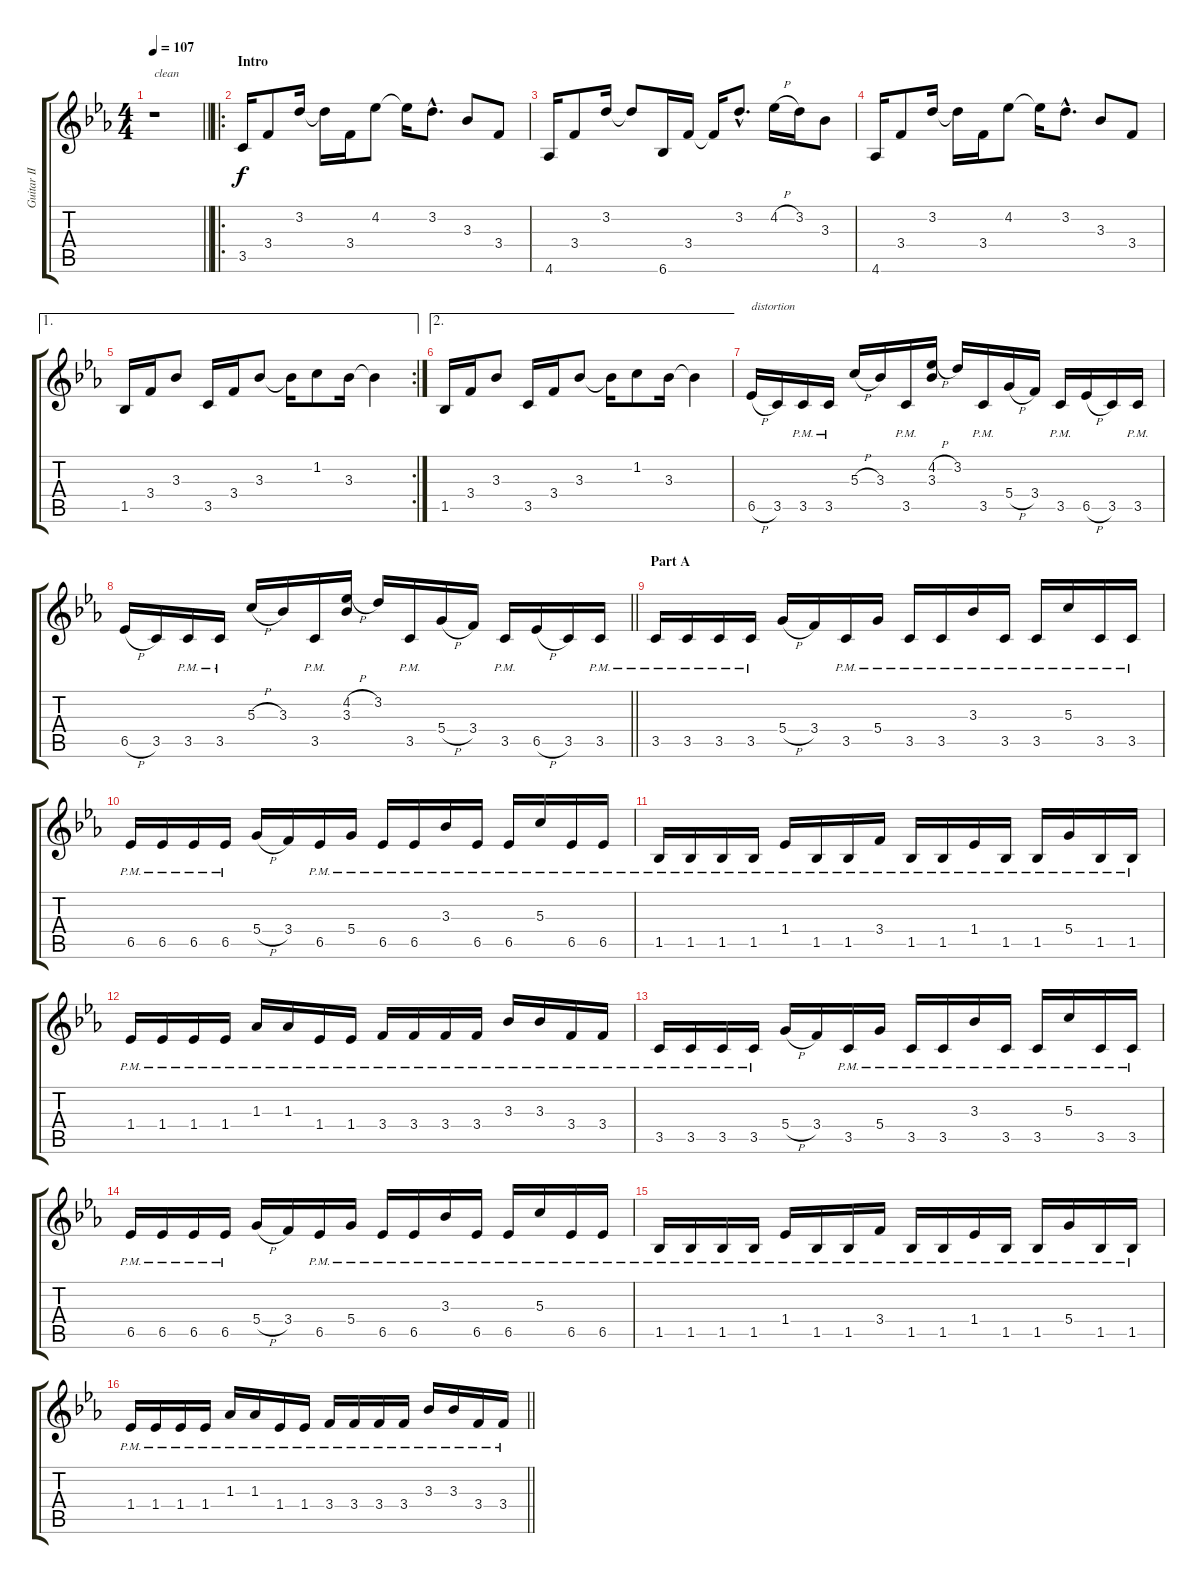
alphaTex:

\track ("Guitar II (Daita)" "Guitar II ") {instrument distortionguitar}
\staff {score tabs}
\tuning (E4 B3 G3 D3 A2 E2) {hide}
\ts (4 4)
\tempo 107
\clef g2
\barLineRight lightlight
\ks eb
r.1{txt "clean" dy f instrument electricguitarclean} |
\ro
\section ("" "Intro")
3.5.16 3.4.8 3.2.16 3.2{t}.16 3.4.16 4.2.8 4.2{t}.16 3.2{hac}.8{d} 3.3.8 3.4.8 |
4.6.16 3.4.8 3.2.16 3.2{t}.8 6.6.16 3.4.16 3.4{t}.16 3.2{hac}.8{d} 4.2{h}.16 3.2.16 3.3.8 |
4.6.16 3.4.8 3.2.16 3.2{t}.16 3.4.16 4.2.8 4.2{t}.16 3.2{hac}.8{d} 3.3.8 3.4.8 |
\ae 1
\rc 2
1.5.16 3.4.16 3.3.8 3.5.16 3.4.16 3.3.8 3.3{t}.16 1.2.8 3.3.16 3.3{t}.4 |
\ae 2
1.5.16 3.4.16 3.3.8 3.5.16 3.4.16 3.3.8 3.3{t}.16 1.2.8 3.3.16 3.3{t}.4 |
6.5{h}.16{txt "distortion" instrument distortionguitar} 3.5.16 3.5{pm}.16 3.5{pm}.16 5.3{h}.16 3.3.16 3.5{pm}.16 (4.2{h} 3.3).16 3.2.16 3.5{pm}.16 5.4{h}.16 3.4.16 3.5{pm}.16 6.5{h}.16 3.5.16 3.5{pm}.16 |
\barLineRight lightlight
6.5{h}.16 3.5.16 3.5{pm}.16 3.5{pm}.16 5.3{h}.16 3.3.16 3.5{pm}.16 (4.2{h} 3.3).16 3.2.16 3.5{pm}.16 5.4{h}.16 3.4.16 3.5{pm}.16 6.5{h}.16 3.5.16 3.5{pm}.16 |
\section ("" "Part A")
3.5{pm}.16 3.5{pm}.16 3.5{pm}.16 3.5{pm}.16 5.4{h}.16 3.4.16 3.5{pm}.16 5.4{pm}.16 3.5{pm}.16 3.5{pm}.16 3.3{pm}.16 3.5{pm}.16 3.5{pm}.16 5.3{pm}.16 3.5{pm}.16 3.5{pm}.16 |
6.5{pm}.16 6.5{pm}.16 6.5{pm}.16 6.5{pm}.16 5.4{h}.16 3.4.16 6.5{pm}.16 5.4{pm}.16 6.5{pm}.16 6.5{pm}.16 3.3{pm}.16 6.5{pm}.16 6.5{pm}.16 5.3{pm}.16 6.5{pm}.16 6.5{pm}.16 |
1.5{pm}.16 1.5{pm}.16 1.5{pm}.16 1.5{pm}.16 1.4{pm}.16 1.5{pm}.16 1.5{pm}.16 3.4{pm}.16 1.5{pm}.16 1.5{pm}.16 1.4{pm}.16 1.5{pm}.16 1.5{pm}.16 5.4{pm}.16 1.5{pm}.16 1.5{pm}.16 |
1.4{pm}.16 1.4{pm}.16 1.4{pm}.16 1.4{pm}.16 1.3{pm}.16 1.3{pm}.16 1.4{pm}.16 1.4{pm}.16 3.4{pm}.16 3.4{pm}.16 3.4{pm}.16 3.4{pm}.16 3.3{pm}.16 3.3{pm}.16 3.4{pm}.16 3.4{pm}.16 |
3.5{pm}.16 3.5{pm}.16 3.5{pm}.16 3.5{pm}.16 5.4{h}.16 3.4.16 3.5{pm}.16 5.4{pm}.16 3.5{pm}.16 3.5{pm}.16 3.3{pm}.16 3.5{pm}.16 3.5{pm}.16 5.3{pm}.16 3.5{pm}.16 3.5{pm}.16 |
6.5{pm}.16 6.5{pm}.16 6.5{pm}.16 6.5{pm}.16 5.4{h}.16 3.4.16 6.5{pm}.16 5.4{pm}.16 6.5{pm}.16 6.5{pm}.16 3.3{pm}.16 6.5{pm}.16 6.5{pm}.16 5.3{pm}.16 6.5{pm}.16 6.5{pm}.16 |
1.5{pm}.16 1.5{pm}.16 1.5{pm}.16 1.5{pm}.16 1.4{pm}.16 1.5{pm}.16 1.5{pm}.16 3.4{pm}.16 1.5{pm}.16 1.5{pm}.16 1.4{pm}.16 1.5{pm}.16 1.5{pm}.16 5.4{pm}.16 1.5{pm}.16 1.5{pm}.16 |
\barLineRight lightlight
1.4{pm}.16 1.4{pm}.16 1.4{pm}.16 1.4{pm}.16 1.3{pm}.16 1.3{pm}.16 1.4{pm}.16 1.4{pm}.16 3.4{pm}.16 3.4{pm}.16 3.4{pm}.16 3.4{pm}.16 3.3{pm}.16 3.3{pm}.16 3.4{pm}.16 3.4{pm}.16
